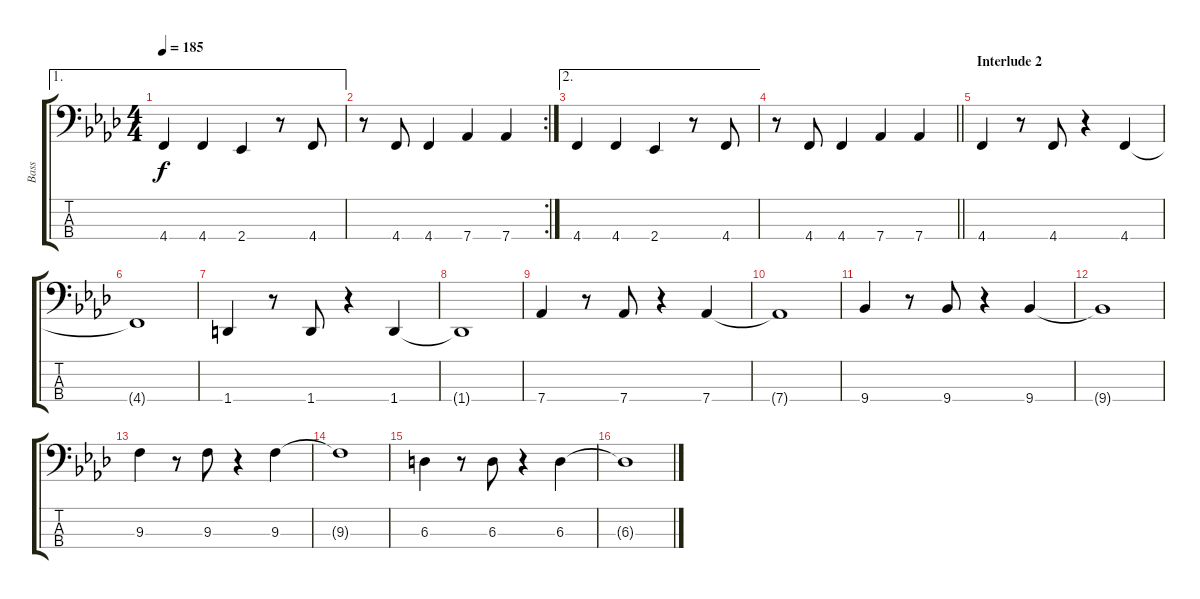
\track ("Bass" "Bass") {instrument electricbasspick}
\staff {score tabs}
\tuning (Gb2 Db2 Ab1 Db1) {hide}
\ae 1
\ts (4 4)
\tempo 185
\clef f4
\ks fminor
4.4.4{dy f} 4.4.4 2.4.4 r.8 4.4.8 |
\rc 2
r.8 4.4.8 4.4.4 7.4.4 7.4.4 |
\ae 2
4.4.4 4.4.4 2.4.4 r.8 4.4.8 |
\barLineRight lightlight
r.8 4.4.8 4.4.4 7.4.4 7.4.4 |
\section ("" "Interlude 2")
4.4.4 r.8 4.4.8 r.4 4.4.4 |
4.4{t}.1 |
1.4.4 r.8 1.4.8 r.4 1.4.4 |
1.4{t}.1 |
7.4.4 r.8 7.4.8 r.4 7.4.4 |
7.4{t}.1 |
9.4.4 r.8 9.4.8 r.4 9.4.4 |
9.4{t}.1 |
9.3.4 r.8 9.3.8 r.4 9.3.4 |
9.3{t}.1 |
6.3.4 r.8 6.3.8 r.4 6.3.4 |
6.3{t}.1
